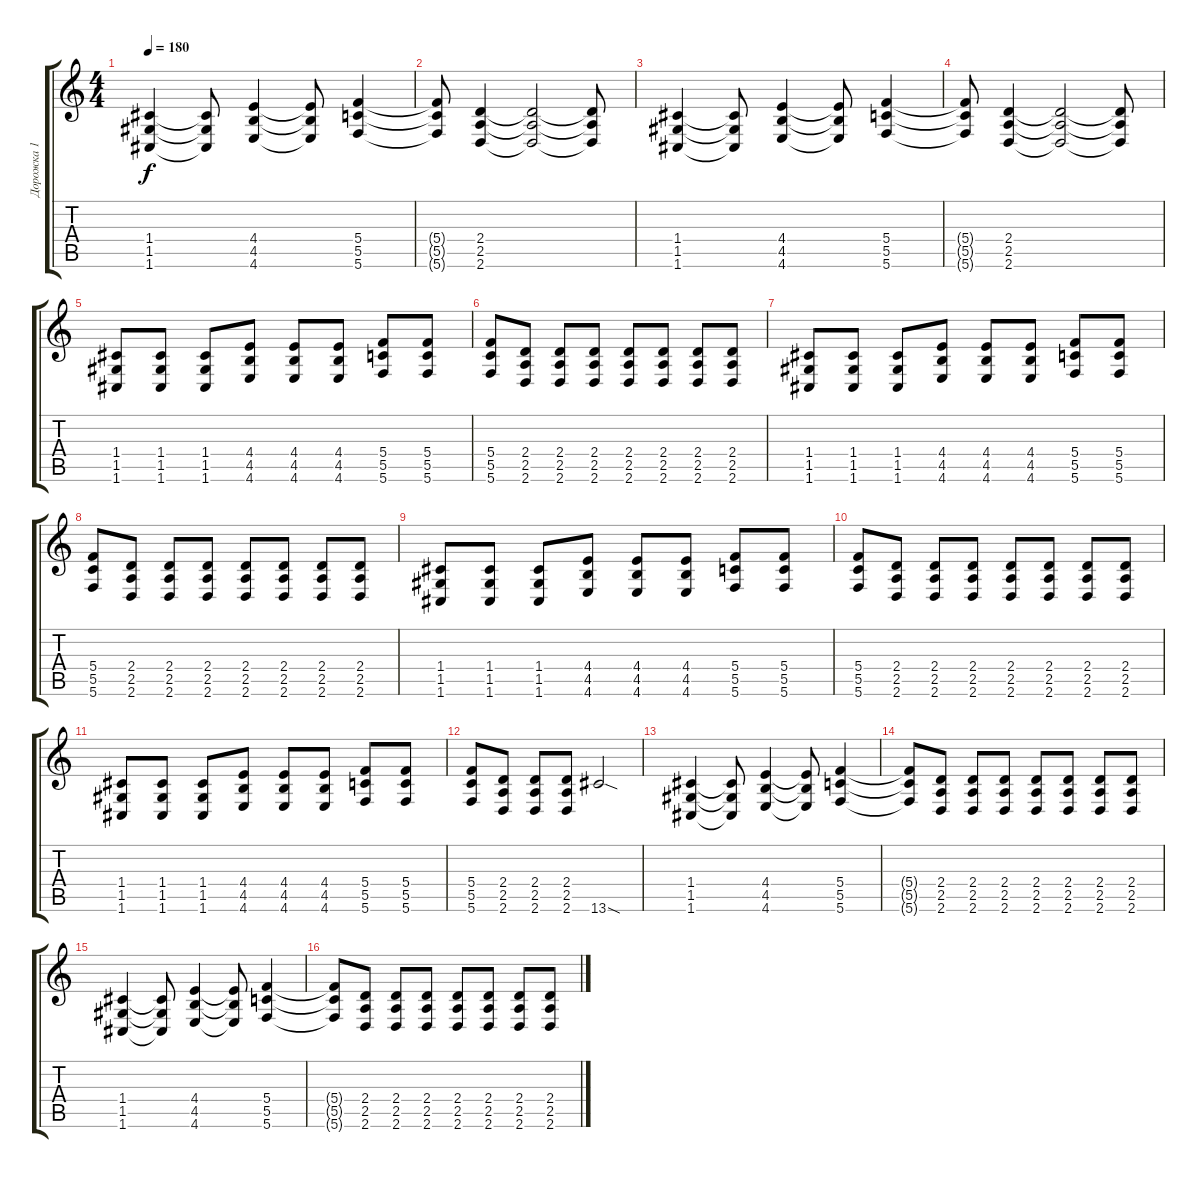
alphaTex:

\track ("Дорожка 1" "Дорожка 1") {instrument overdrivenguitar}
\staff {score tabs}
\tuning (D4 A3 F3 C3 G2 C2) {hide}
\ts (4 4)
\tempo 180
\clef g2
\ks c
(1.4 1.5 1.6).4{dy f} (1.4{t} 1.5{t} 1.6{t}).8 (4.4 4.5 4.6).4 (4.4{t} 4.5{t} 4.6{t}).8 (5.4 5.5 5.6).4 |
(5.4{t} 5.5{t} 5.6{t}).8 (2.4 2.5 2.6).4 (2.4{t} 2.5{t} 2.6{t}).2 (2.4{t} 2.5{t} 2.6{t}).8 |
(1.4 1.5 1.6).4 (1.4{t} 1.5{t} 1.6{t}).8 (4.4 4.5 4.6).4 (4.4{t} 4.5{t} 4.6{t}).8 (5.4 5.5 5.6).4 |
(5.4{t} 5.5{t} 5.6{t}).8 (2.4 2.5 2.6).4 (2.4{t} 2.5{t} 2.6{t}).2 (2.4{t} 2.5{t} 2.6{t}).8 |
(1.4 1.5 1.6).8 (1.4 1.5 1.6).8 (1.4 1.5 1.6).8 (4.4 4.5 4.6).8 (4.4 4.5 4.6).8 (4.4 4.5 4.6).8 (5.4 5.5 5.6).8 (5.4 5.5 5.6).8 |
(5.4 5.5 5.6).8 (2.4 2.5 2.6).8 (2.4 2.5 2.6).8 (2.4 2.5 2.6).8 (2.4 2.5 2.6).8 (2.4 2.5 2.6).8 (2.4 2.5 2.6).8 (2.4 2.5 2.6).8 |
(1.4 1.5 1.6).8 (1.4 1.5 1.6).8 (1.4 1.5 1.6).8 (4.4 4.5 4.6).8 (4.4 4.5 4.6).8 (4.4 4.5 4.6).8 (5.4 5.5 5.6).8 (5.4 5.5 5.6).8 |
(5.4 5.5 5.6).8 (2.4 2.5 2.6).8 (2.4 2.5 2.6).8 (2.4 2.5 2.6).8 (2.4 2.5 2.6).8 (2.4 2.5 2.6).8 (2.4 2.5 2.6).8 (2.4 2.5 2.6).8 |
(1.4 1.5 1.6).8 (1.4 1.5 1.6).8 (1.4 1.5 1.6).8 (4.4 4.5 4.6).8 (4.4 4.5 4.6).8 (4.4 4.5 4.6).8 (5.4 5.5 5.6).8 (5.4 5.5 5.6).8 |
(5.4 5.5 5.6).8 (2.4 2.5 2.6).8 (2.4 2.5 2.6).8 (2.4 2.5 2.6).8 (2.4 2.5 2.6).8 (2.4 2.5 2.6).8 (2.4 2.5 2.6).8 (2.4 2.5 2.6).8 |
(1.4 1.5 1.6).8 (1.4 1.5 1.6).8 (1.4 1.5 1.6).8 (4.4 4.5 4.6).8 (4.4 4.5 4.6).8 (4.4 4.5 4.6).8 (5.4 5.5 5.6).8 (5.4 5.5 5.6).8 |
(5.4 5.5 5.6).8 (2.4 2.5 2.6).8 (2.4 2.5 2.6).8 (2.4 2.5 2.6).8 13.6{sod}.2 |
(1.4 1.5 1.6).4 (1.4{t} 1.5{t} 1.6{t}).8 (4.4 4.5 4.6).4 (4.4{t} 4.5{t} 4.6{t}).8 (5.4 5.5 5.6).4 |
(5.4{t} 5.5{t} 5.6{t}).8 (2.4 2.5 2.6).8 (2.4 2.5 2.6).8 (2.4 2.5 2.6).8 (2.4 2.5 2.6).8 (2.4 2.5 2.6).8 (2.4 2.5 2.6).8 (2.4 2.5 2.6).8 |
(1.4 1.5 1.6).4 (1.4{t} 1.5{t} 1.6{t}).8 (4.4 4.5 4.6).4 (4.4{t} 4.5{t} 4.6{t}).8 (5.4 5.5 5.6).4 |
(5.4{t} 5.5{t} 5.6{t}).8 (2.4 2.5 2.6).8 (2.4 2.5 2.6).8 (2.4 2.5 2.6).8 (2.4 2.5 2.6).8 (2.4 2.5 2.6).8 (2.4 2.5 2.6).8 (2.4 2.5 2.6).8
